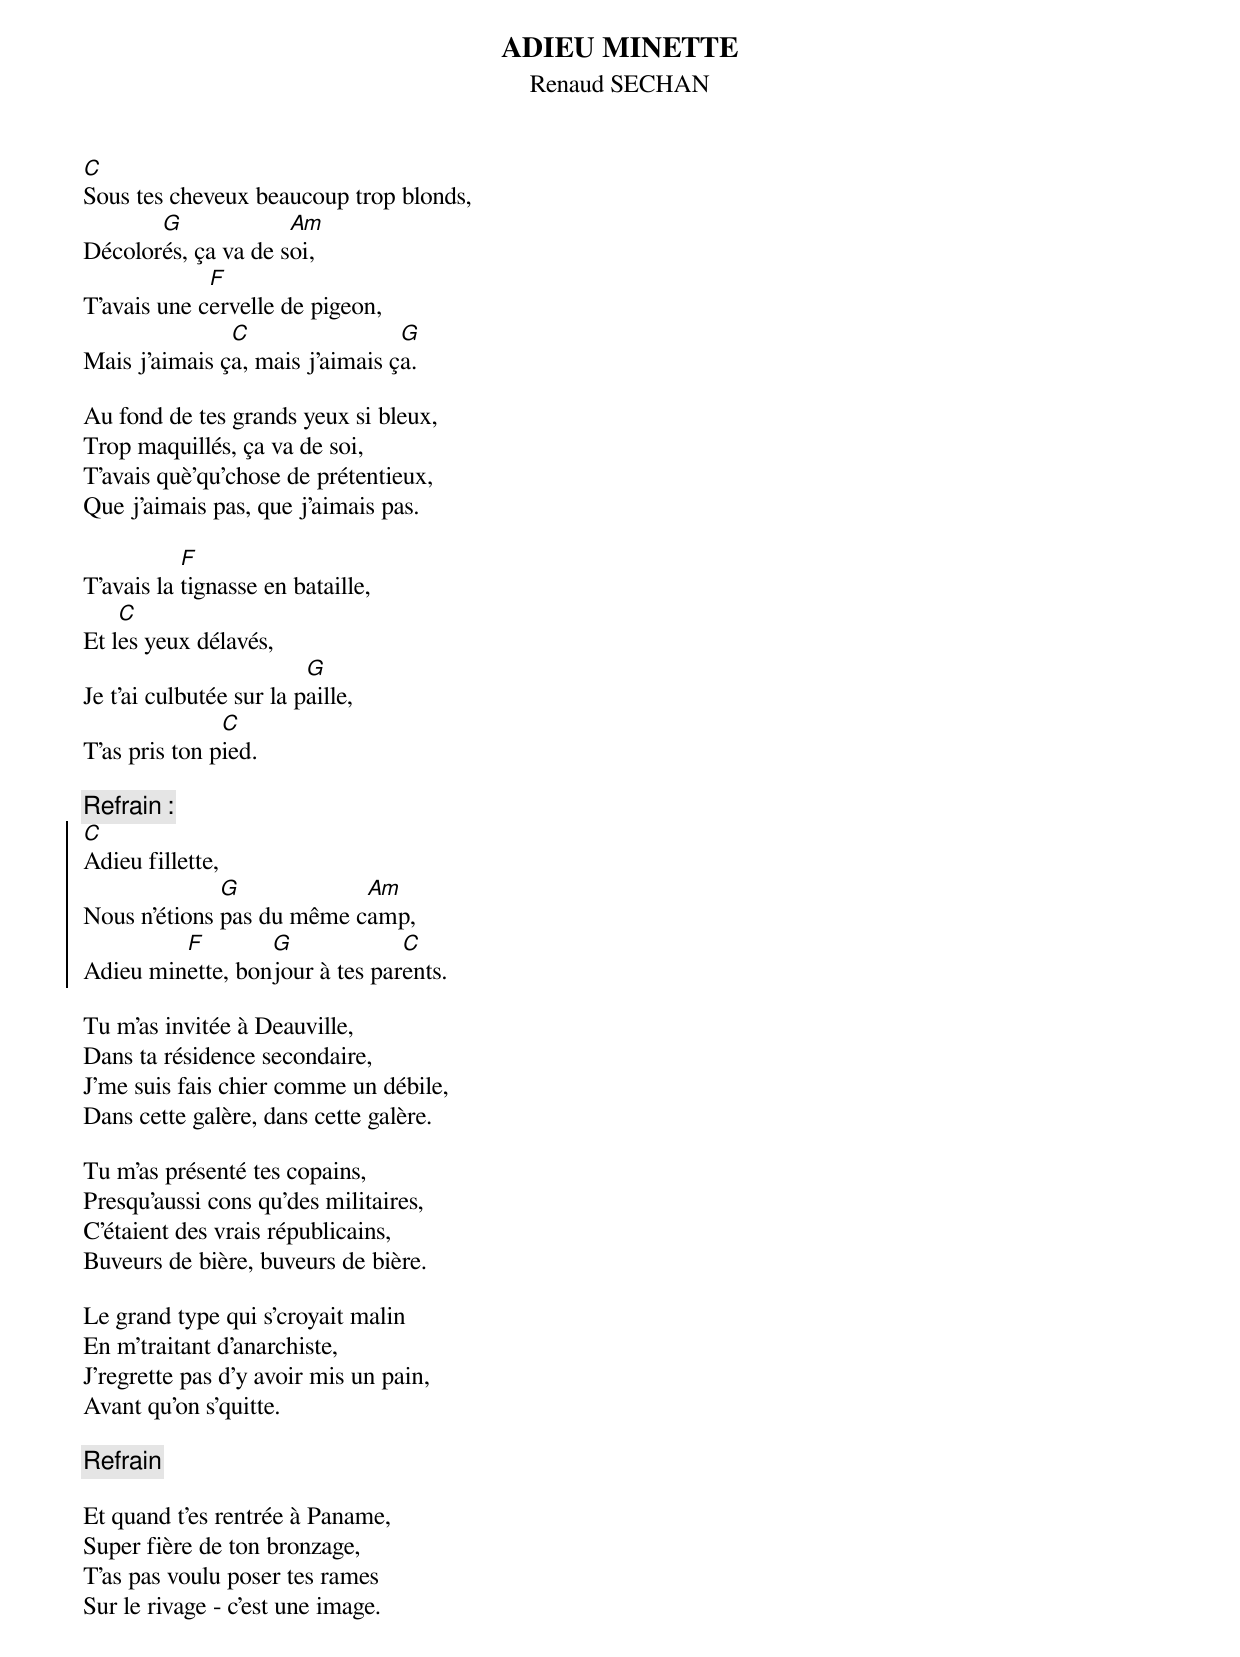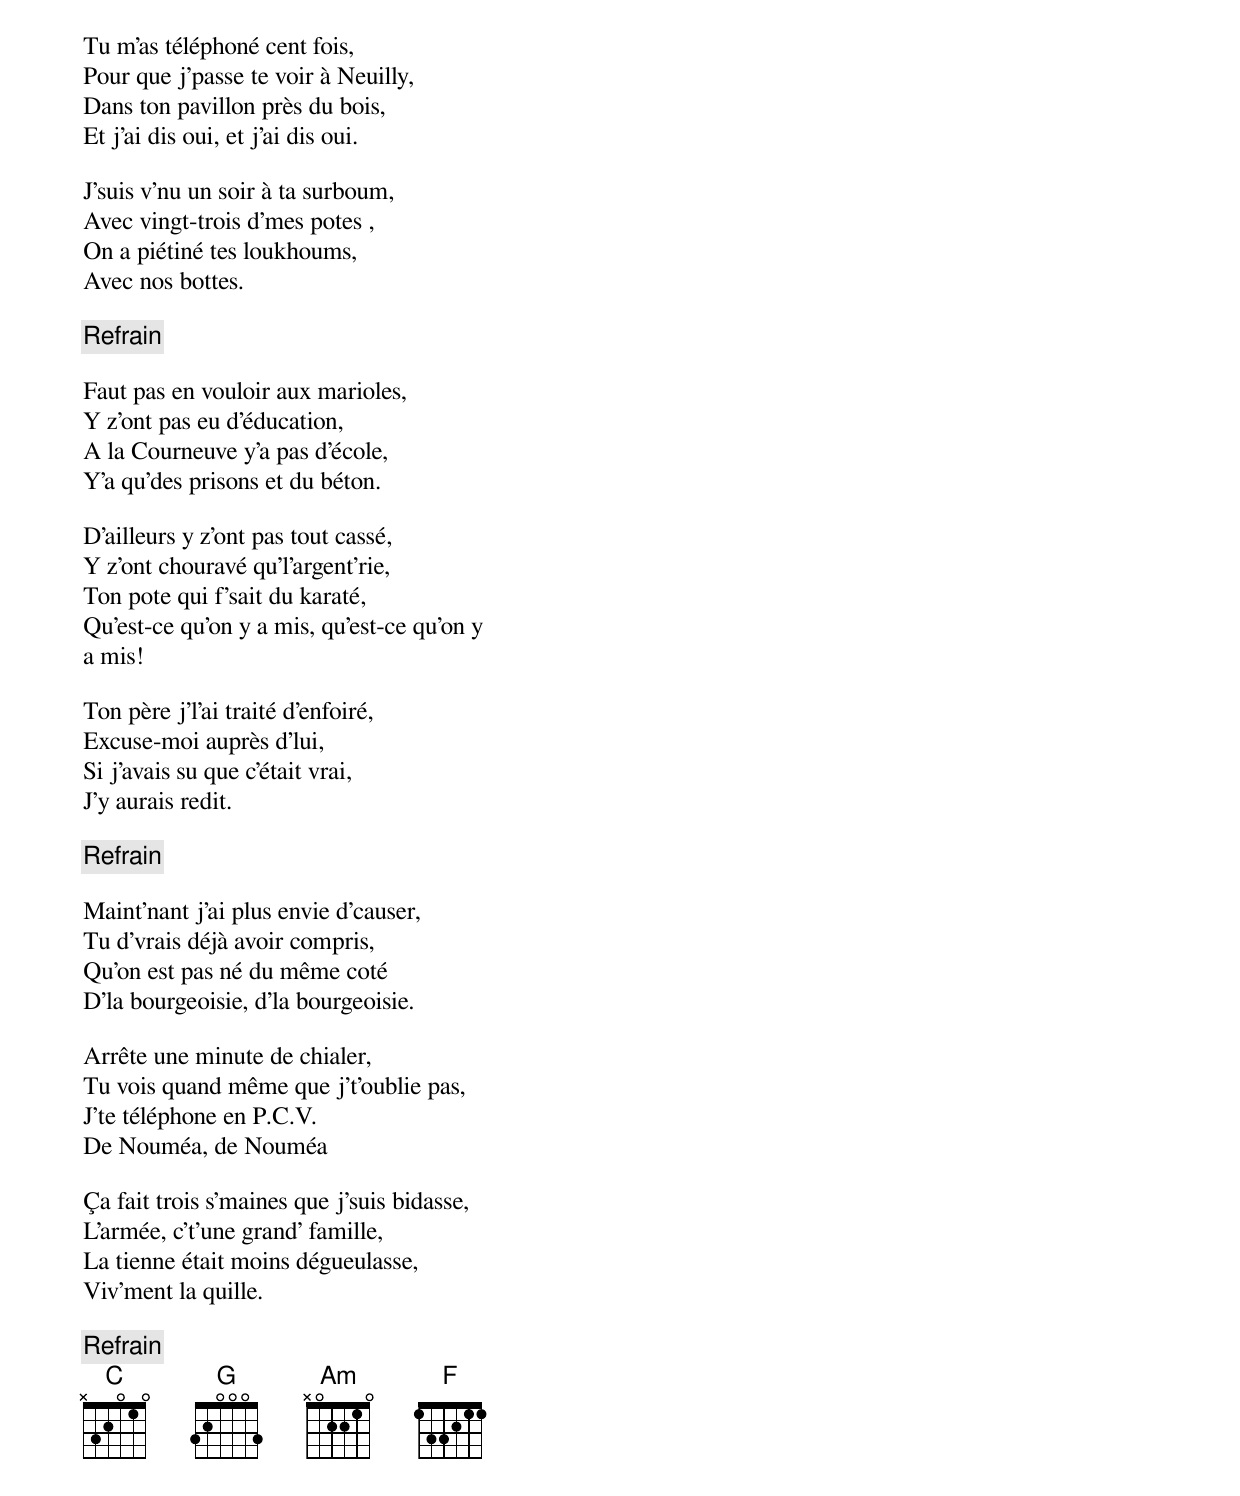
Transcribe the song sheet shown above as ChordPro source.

{t:ADIEU MINETTE}
{st:Renaud SECHAN}

[C]Sous tes cheveux beaucoup trop blonds,
Décolor[G]és, ça va de s[Am]oi,
T'avais une c[F]ervelle de pigeon,
Mais j'aimais ç[C]a, mais j'aimais ç[G]a.

Au fond de tes grands yeux si bleux,
Trop maquillés, ça va de soi,
T'avais què'qu'chose de prétentieux,
Que j'aimais pas, que j'aimais pas.

T'avais la [F]tignasse en bataille,
Et l[C]es yeux délavés,
Je t'ai culbutée sur la p[G]aille,
T'as pris ton p[C]ied.

{c:Refrain :}
{soc}
[C]Adieu fillette,
Nous n'étions [G]pas du même c[Am]amp,
Adieu min[F]ette, bon[G]jour à tes par[C]ents.
{eoc}

Tu m'as invitée à Deauville,
Dans ta résidence secondaire,
J'me suis fais chier comme un débile,
Dans cette galère, dans cette galère.

Tu m'as présenté tes copains,
Presqu'aussi cons qu'des militaires,
C'étaient des vrais républicains,
Buveurs de bière, buveurs de bière.

Le grand type qui s'croyait malin
En m'traitant d'anarchiste,
J'regrette pas d'y avoir mis un pain,
Avant qu'on s'quitte.

{c:Refrain}

Et quand t'es rentrée à Paname,
Super fière de ton bronzage,
T'as pas voulu poser tes rames
Sur le rivage - c'est une image.

Tu m'as téléphoné cent fois,
Pour que j'passe te voir à Neuilly,
Dans ton pavillon près du bois,
Et j'ai dis oui, et j'ai dis oui.

J'suis v'nu un soir à ta surboum,
Avec vingt-trois d'mes potes ,
On a piétiné tes loukhoums,
Avec nos bottes.

{c:Refrain}

Faut pas en vouloir aux marioles,
Y z'ont pas eu d'éducation,
A la Courneuve y'a pas d'école,
Y'a qu'des prisons et du béton.

D'ailleurs y z'ont pas tout cassé,
Y z'ont chouravé qu'l'argent'rie,
Ton pote qui f'sait du karaté,
Qu'est-ce qu'on y a mis, qu'est-ce qu'on y
a mis!

Ton père j'l'ai traité d'enfoiré,
Excuse-moi auprès d'lui,
Si j'avais su que c'était vrai,
J'y aurais redit.

{c:Refrain}

Maint'nant j'ai plus envie d'causer,
Tu d'vrais déjà avoir compris,
Qu'on est pas né du même coté
D'la bourgeoisie, d'la bourgeoisie.

Arrête une minute de chialer,
Tu vois quand même que j't'oublie pas,
J'te téléphone en P.C.V.
De Nouméa, de Nouméa

Ça fait trois s'maines que j'suis bidasse,
L'armée, c't'une grand' famille,
La tienne était moins dégueulasse,
Viv'ment la quille.

{c:Refrain}
